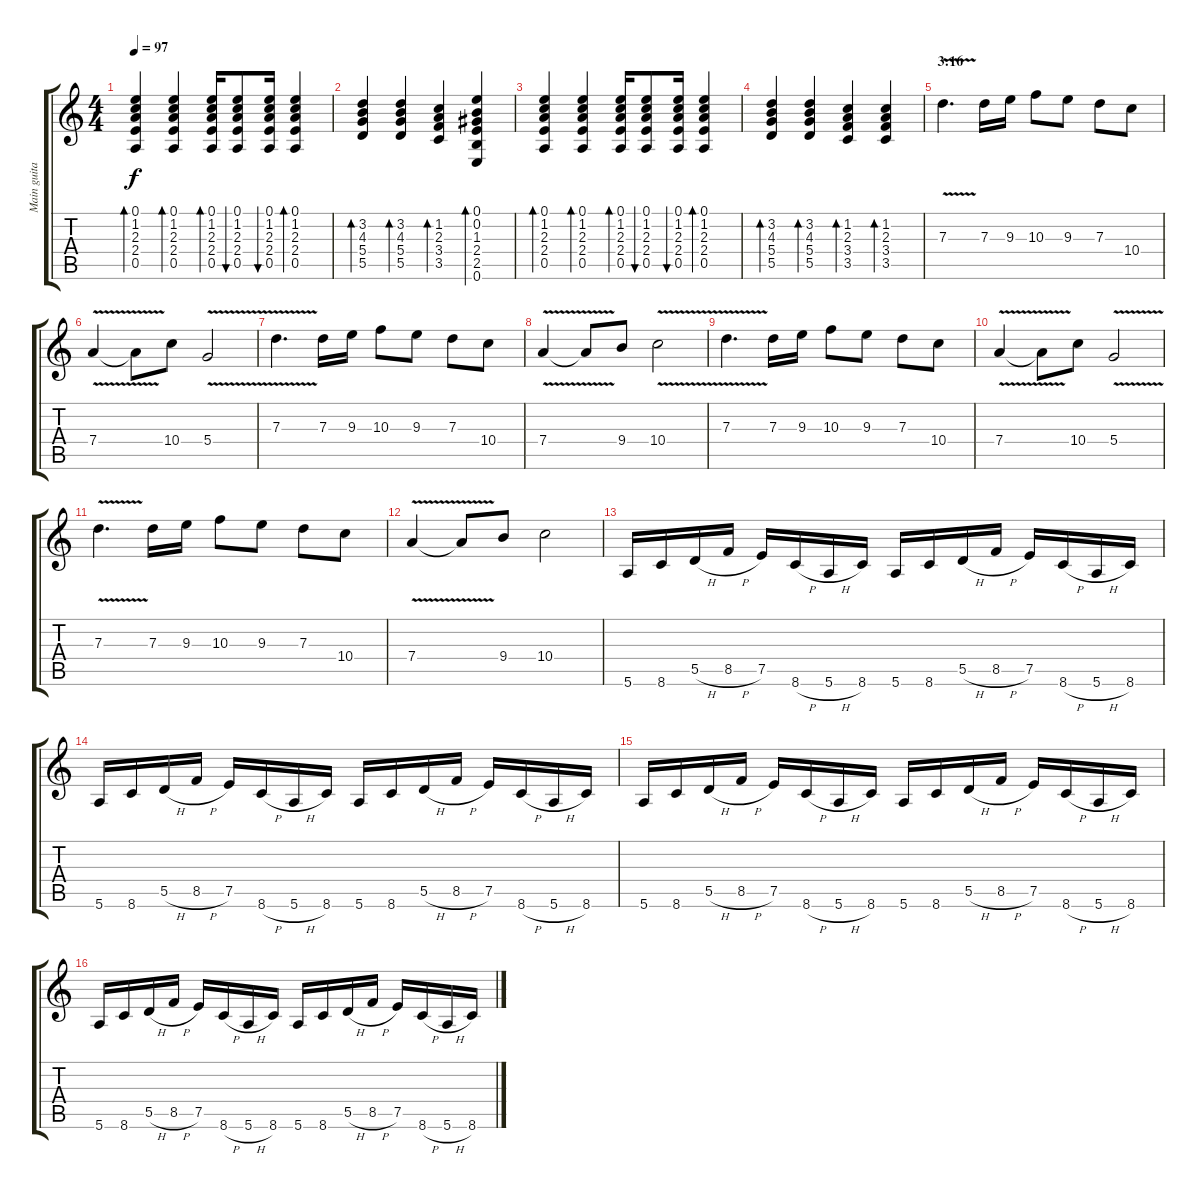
\track ("Main guitar" "Main guita") {instrument distortionguitar}
\staff {score tabs}
\tuning (E4 B3 G3 D3 A2 E2) {hide}
\ts (4 4)
\tempo 97
\clef g2
\ks c
(0.1 1.2 2.3 2.4 0.5).4{bd 60 dy f volume 10 balance 16 instrument acousticguitarnylon} (0.1 1.2 2.3 2.4 0.5).4{bd 60} (0.1 1.2 2.3 2.4 0.5).16{bd 60} (0.1 1.2 2.3 2.4 0.5).8{bu 60} (0.1 1.2 2.3 2.4 0.5).16{bu 60} (0.1 1.2 2.3 2.4 0.5).4{bd 60} |
(3.2 4.3 5.4 5.5).4{bd 60 volume 10 balance 16 instrument acousticguitarnylon} (3.2 4.3 5.4 5.5).4{bd 60} (1.2 2.3 3.4 3.5).4{bd 60} (0.1 0.2 1.3 2.4 2.5 0.6).4{bd 60} |
(0.1 1.2 2.3 2.4 0.5).4{bd 60 volume 10 balance 16 instrument acousticguitarnylon} (0.1 1.2 2.3 2.4 0.5).4{bd 60} (0.1 1.2 2.3 2.4 0.5).16{bd 60} (0.1 1.2 2.3 2.4 0.5).8{bu 60} (0.1 1.2 2.3 2.4 0.5).16{bu 60} (0.1 1.2 2.3 2.4 0.5).4{bd 60} |
(3.2 4.3 5.4 5.5).4{bd 60 volume 10 balance 16 instrument acousticguitarnylon} (3.2 4.3 5.4 5.5).4{bd 60} (1.2 2.3 3.4 3.5).4{bd 60} (1.2 2.3 3.4 3.5).4{bd 60} |
\section ("" "3:16")
7.3{v}.4{d volume 13 balance 16 instrument distortionguitar} 7.3.16 9.3.16 10.3.8 9.3.8 7.3.8 10.4.8 |
7.4{v}.4 7.4{t}.8 10.4.8 5.4{v}.2 |
7.3{v}.4{d} 7.3.16 9.3.16 10.3.8 9.3.8 7.3.8 10.4.8 |
7.4{v}.4 7.4{t}.8 9.4.8 10.4{v}.2 |
7.3{v}.4{d volume 13 balance 16 instrument distortionguitar} 7.3.16 9.3.16 10.3.8 9.3.8 7.3.8 10.4.8 |
7.4{v}.4 7.4{t}.8 10.4.8 5.4{v}.2 |
7.3{v}.4{d} 7.3.16 9.3.16 10.3.8 9.3.8 7.3.8 10.4.8 |
7.4{v}.4 7.4{t}.8 9.4.8 10.4.2 |
5.6.16 8.6.16 5.5{h}.16 8.5{h}.16 7.5.16 8.6{h}.16 5.6{h}.16 8.6.16 5.6.16 8.6.16 5.5{h}.16 8.5{h}.16 7.5.16 8.6{h}.16 5.6{h}.16 8.6.16 |
5.6.16 8.6.16 5.5{h}.16 8.5{h}.16 7.5.16 8.6{h}.16 5.6{h}.16 8.6.16 5.6.16 8.6.16 5.5{h}.16 8.5{h}.16 7.5.16 8.6{h}.16 5.6{h}.16 8.6.16 |
5.6.16 8.6.16 5.5{h}.16 8.5{h}.16 7.5.16 8.6{h}.16 5.6{h}.16 8.6.16 5.6.16 8.6.16 5.5{h}.16 8.5{h}.16 7.5.16 8.6{h}.16 5.6{h}.16 8.6.16 |
5.6.16 8.6.16 5.5{h}.16 8.5{h}.16 7.5.16 8.6{h}.16 5.6{h}.16 8.6.16 5.6.16 8.6.16 5.5{h}.16 8.5{h}.16 7.5.16 8.6{h}.16 5.6{h}.16 8.6.16
